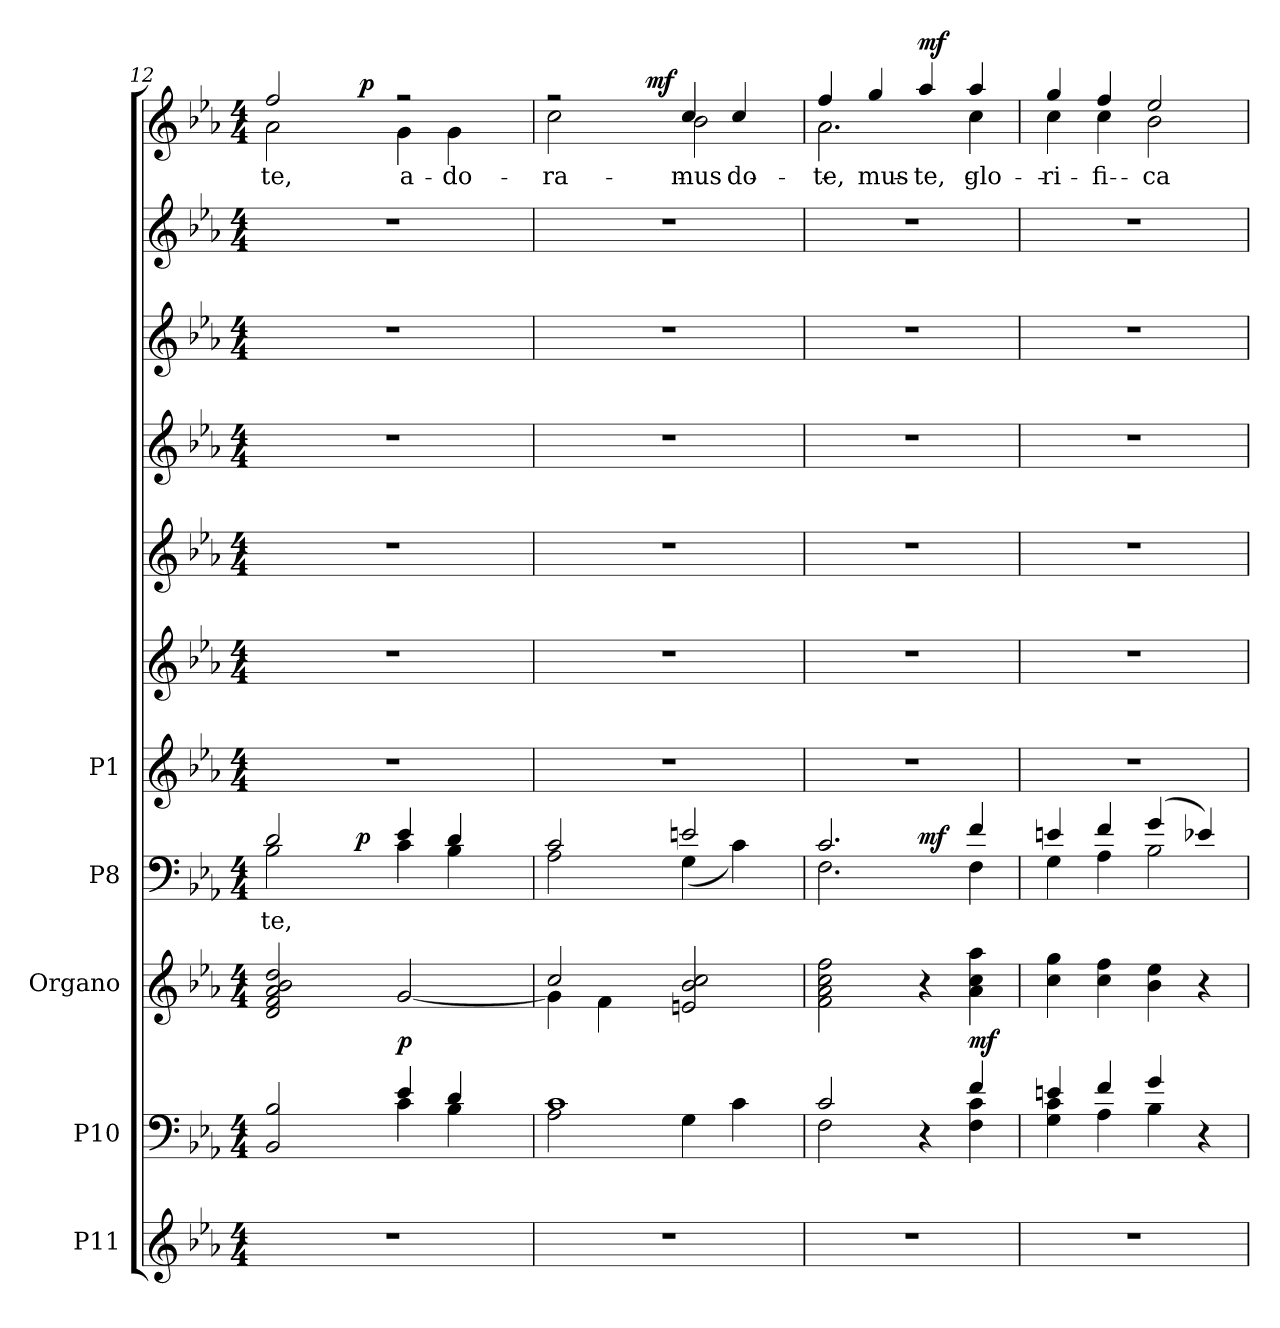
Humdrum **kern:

**kern	**kern	**kern	**dynam	**kern	**text	**dynam	**kern	**kern	**kern	**kern	**kern	**kern	**kern	**text	**dynam
*part5	*part4	*part3	*part3	*part2	*part2	*part2	*part1	*part1	*part1	*part1	*part1	*part1	*part1	*part1	*part1
*staff11	*staff10	*staff9	*staff9	*staff8	*staff8	*staff8	*staff7	*staff6	*staff5	*staff4	*staff3	*staff2	*staff1	*staff1	*staff1/2/3/4/5/6/7
*I"P11	*I"P10	*I"Organo	*	*I"P8	*	*	*I"P1	*	*	*	*	*	*	*	*
*clefG2	*clefF4	*clefG2	*	*clefF4	*	*	*clefG2	*clefG2	*clefG2	*clefG2	*clefG2	*clefG2	*clefG2	*	*
*k[b-e-a-]	*k[b-e-a-]	*k[b-e-a-]	*	*k[b-e-a-]	*	*	*k[b-e-a-]	*k[b-e-a-]	*k[b-e-a-]	*k[b-e-a-]	*k[b-e-a-]	*k[b-e-a-]	*k[b-e-a-]	*	*
*E-:	*E-:	*E-:	*	*E-:	*	*	*E-:	*E-:	*E-:	*E-:	*E-:	*E-:	*E-:	*	*
*M4/4	*M4/4	*M4/4	*	*M4/4	*	*	*M4/4	*M4/4	*M4/4	*M4/4	*M4/4	*M4/4	*M4/4	*	*
=12	=12	=12	=12	=12	=12	=12	=12	=12	=12	=12	=12	=12	=12	=12	=12
*	*^	*	*	*	*	*	*	*	*	*	*	*	*	*	*
!	!	!	!	!	!	!LO:LY:a:color=#000000	!	!	!	!	!	!	!	!	!	!
*	*	*	*	*	*^	*	*	*	*	*	*	*	*	*	*	*
!	!	!	!	!	!	!	!LO:LY:b:color=#000000	!	!	!	!	!	!	!	!	!	!
!	!	!	!	!	!	!	!	!	!	!	!	!	!	!	!	!LO:LY:a:color=#000000	!
*	*	*	*	*	*	*	*	*	*	*	*	*	*	*	*^	*	*
!	!	!	!	!	!	!	!	!	!	!	!	!	!	!	!	!	!LO:LY:b:color=#000000	!
*	*	*	*	*	*	*^	*	*	*	*	*	*	*	*	*	*^	*	*
1r	2BB-i/ 2B-i	2ryy	2di/ 2fi 2a-i 2b-i 2ddi	.	2di/	2B-i\	4ryy	te,	.	1r	1r	1r	1r	1r	1r	2ffi/	2a-i\	4ryy	te,	.
.	.	.	.	.	.	.	16ryy	.	.	.	.	.	.	.	.	.	.	16ryy	.	.
.	.	.	.	.	.	.	64ryy	.	.	.	.	.	.	.	.	.	.	64...ryy	.	.
.	.	.	.	.	.	.	128ryy	.	.	.	.	.	.	.	.	.	.	.	.	.
.	.	.	.	.	.	.	512ryy	.	.	.	.	.	.	.	.	.	.	.	.	.
.	.	.	.	.	.	.	2ryy	.	p	.	.	.	.	.	.	.	.	.	.	.
.	.	.	.	.	.	.	.	.	.	.	.	.	.	.	.	.	.	2ryy	.	p
!	!	!	!	!	!	!	!	!	!	!	!	!	!	!	!	!	!	!	!LO:LY:b:color=#000000	!
.	4e-i/	4ci\	[2gi/	p	4e-i/	4ci\	.	.	.	.	.	.	.	.	.	2r	4gi\	.	a-	.
!	!	!	!	!	!	!	!	!	!	!	!	!	!	!	!	!	!	!	!LO:LY:b:color=#000000	!
.	4di/	4B-i\	.	.	4di/	4B-i\	.	.	.	.	.	.	.	.	.	.	4gi\	.	-do-	.
.	.	.	.	.	.	.	8ryy	.	.	.	.	.	.	.	.	.	.	.	.	.
.	.	.	.	.	.	.	.	.	.	.	.	.	.	.	.	.	.	8ryy	.	.
.	.	.	.	.	.	.	32ryy	.	.	.	.	.	.	.	.	.	.	.	.	.
.	.	.	.	.	.	.	.	.	.	.	.	.	.	.	.	.	.	32ryy	.	.
.	.	.	.	.	.	.	256.ryy	.	.	.	.	.	.	.	.	.	.	.	.	.
.	.	.	.	.	.	.	.	.	.	.	.	.	.	.	.	.	.	512ryy	.	.
*	*	*	*	*	*	*v	*v	*	*	*	*	*	*	*	*	*	*	*	*	*
=13	=13	=13	=13	=13	=13	=13	=13	=13	=13	=13	=13	=13	=13	=13	=13	=13	=13	=13	=13
*	*	*	*^	*	*	*	*	*	*	*	*	*	*	*	*	*	*	*	*
*	*	*	*	*	*	*	*^	*	*	*	*	*	*	*	*	*	*	*	*	*
!	!	!	!	!	!	!	!	!	!	!	!	!	!	!	!	!	!	!	!	!LO:LY:b:color=#000000	!
*	*	*	*	*	*	*	*v	*v	*	*	*	*	*	*	*	*	*	*	*	*	*
1r	1ci	2A-i\	2cci/	4gi\]	.	2ci/	2A-i\	.	.	1r	1r	1r	1r	1r	1r	2r	2cci\	4ryy	-ra-	.
.	.	.	.	4fi\	.	.	.	.	.	.	.	.	.	.	.	.	.	16ryy	.	.
.	.	.	.	.	.	.	.	.	.	.	.	.	.	.	.	.	.	32ryy	.	.
.	.	.	.	.	.	.	.	.	.	.	.	.	.	.	.	.	.	64ryy	.	.
.	.	.	.	.	.	.	.	.	.	.	.	.	.	.	.	.	.	256ryy	.	.
.	.	.	.	.	.	.	.	.	.	.	.	.	.	.	.	.	.	2ryy	.	mf
!	!	!	!	!	!	!	!	!	!	!	!	!	!	!	!	!	!	!	!LO:LY:a:color=#000000	!
!	!	!	!	!	!	!	!	!	!	!	!	!	!	!	!	!	!	!	!LO:LY:b:color=#000000	!
.	.	4Gi\	2eni/ 2b-i 2cci	2ryy	.	2eni/	(4Gi\	.	.	.	.	.	.	.	.	4cci/	2b-i\	.	-mus	.
!	!	!	!	!	!	!	!	!	!	!	!	!	!	!	!	!	!	!	!LO:LY:a:color=#000000	!
.	.	4ci\	.	.	.	.	4ci\)	.	.	.	.	.	.	.	.	4cci/	.	.	-do-	.
.	.	.	.	.	.	.	.	.	.	.	.	.	.	.	.	.	.	8ryy	.	.
.	.	.	.	.	.	.	.	.	.	.	.	.	.	.	.	.	.	128.ryy	.	.
*	*	*	*v	*v	*	*	*	*	*	*	*	*	*	*	*	*v	*v	*v	*	*
=14	=14	=14	=14	=14	=14	=14	=14	=14	=14	=14	=14	=14	=14	=14	=14	=14	=14
*	*	*	*^	*	*	*	*	*	*	*	*	*	*	*	*^	*	*
*	*	*	*	*	*	*	*	*	*	*	*	*	*	*	*	*	*^	*	*
!	!	!	!	!	!	!	!	!	!	!	!	!	!	!	!	!	!	!	!LO:LY:a:color=#000000	!
*	*	*	*v	*v	*	*	*	*	*	*	*	*	*	*	*	*	*v	*v	*	*
*	*	*	*^	*	*	*	*	*	*	*	*	*	*	*	*	*^	*	*
!	!	!	!	!	!	!	!	!	!	!	!	!	!	!	!	!	!	!	!LO:LY:b:color=#000000	!
*	*	*	*v	*v	*	*	*^	*	*	*	*	*	*	*	*	*	*v	*v	*	*
1r	2ci/	2Fi\	2fi\ 2a-i 2cci 2ffi	.	2.ci/	2.Fi\	2ryy	.	.	1r	1r	1r	1r	1r	1r	4ffi/	2.a-i\	te,	.
!	!	!	!	!	!	!	!	!	!	!	!	!	!	!	!	!	!	!LO:LY:a:color=#000000	!
.	.	.	.	.	.	.	.	.	.	.	.	.	.	.	.	4ggi/	.	-mus	.
!	!	!	!	!	!	!	!	!	!	!	!	!	!	!	!	!	!	!LO:LY:a:color=#000000	!
.	4r	4ryy	4r	.	.	.	2ryy	.	mf	.	.	.	.	.	.	4aa-i/	.	te,	mf
!	!	!	!	!	!	!	!	!	!	!	!	!	!	!	!	!	!	!LO:LY:a:color=#000000	!
!	!	!	!	!	!	!	!	!	!	!	!	!	!	!	!	!	!	!LO:LY:b:color=#000000	!
.	4fi/	4Fi\ 4ci	4a-i\ 4cci 4aa-i	mf	4fi/	4Fi\	.	.	.	.	.	.	.	.	.	4aa-i/	4cci\	glo-	.
*	*	*	*	*	*	*v	*v	*	*	*	*	*	*	*	*	*	*	*	*
=15	=15	=15	=15	=15	=15	=15	=15	=15	=15	=15	=15	=15	=15	=15	=15	=15	=15	=15
*	*	*	*	*	*	*^	*	*	*	*	*	*	*	*	*	*	*	*
!	!	!	!	!	!	!	!	!	!	!	!	!	!	!	!	!	!	!LO:LY:a:color=#000000	!
*	*	*	*	*	*	*v	*v	*	*	*	*	*	*	*	*	*	*	*	*
*	*	*	*	*	*	*^	*	*	*	*	*	*	*	*	*	*	*	*
!	!	!	!	!	!	!	!	!	!	!	!	!	!	!	!	!	!	!LO:LY:b:color=#000000	!
*	*	*	*	*	*	*v	*v	*	*	*	*	*	*	*	*	*	*	*	*
1r	4eni/	4Gi\ 4ci	4cci\ 4ggi	.	4eni/	4Gi\	.	.	1r	1r	1r	1r	1r	1r	4ggi/	4cci\	-ri-	.
!	!	!	!	!	!	!	!	!	!	!	!	!	!	!	!	!	!LO:LY:a:color=#000000	!
!	!	!	!	!	!	!	!	!	!	!	!	!	!	!	!	!	!LO:LY:b:color=#000000	!
.	4fi/	4A-i\	4cci\ 4ffi	.	4fi/	4A-i\	.	.	.	.	.	.	.	.	4ffi/	4cci\	-fi-	.
!	!	!	!	!	!	!	!	!	!	!	!	!	!	!	!	!	!LO:LY:a:color=#000000	!
!	!	!	!	!	!	!	!	!	!	!	!	!	!	!	!	!	!LO:LY:b:color=#000000	!
.	4gi/	4B-i\	4b-i\ 4ee-i	.	(4gi/	2B-i\	.	.	.	.	.	.	.	.	2ee-i/	2b-i\	-ca-	.
.	4r	4ryy	4r	.	4e-Xi/)	.	.	.	.	.	.	.	.	.	.	.	.	.
*	*v	*v	*	*	*v	*v	*	*	*	*	*	*	*	*	*v	*v	*	*
=	=	=	=	=	=	=	=	=	=	=	=	=	=	=	=
*-	*-	*-	*-	*-	*-	*-	*-	*-	*-	*-	*-	*-	*-	*-	*-
